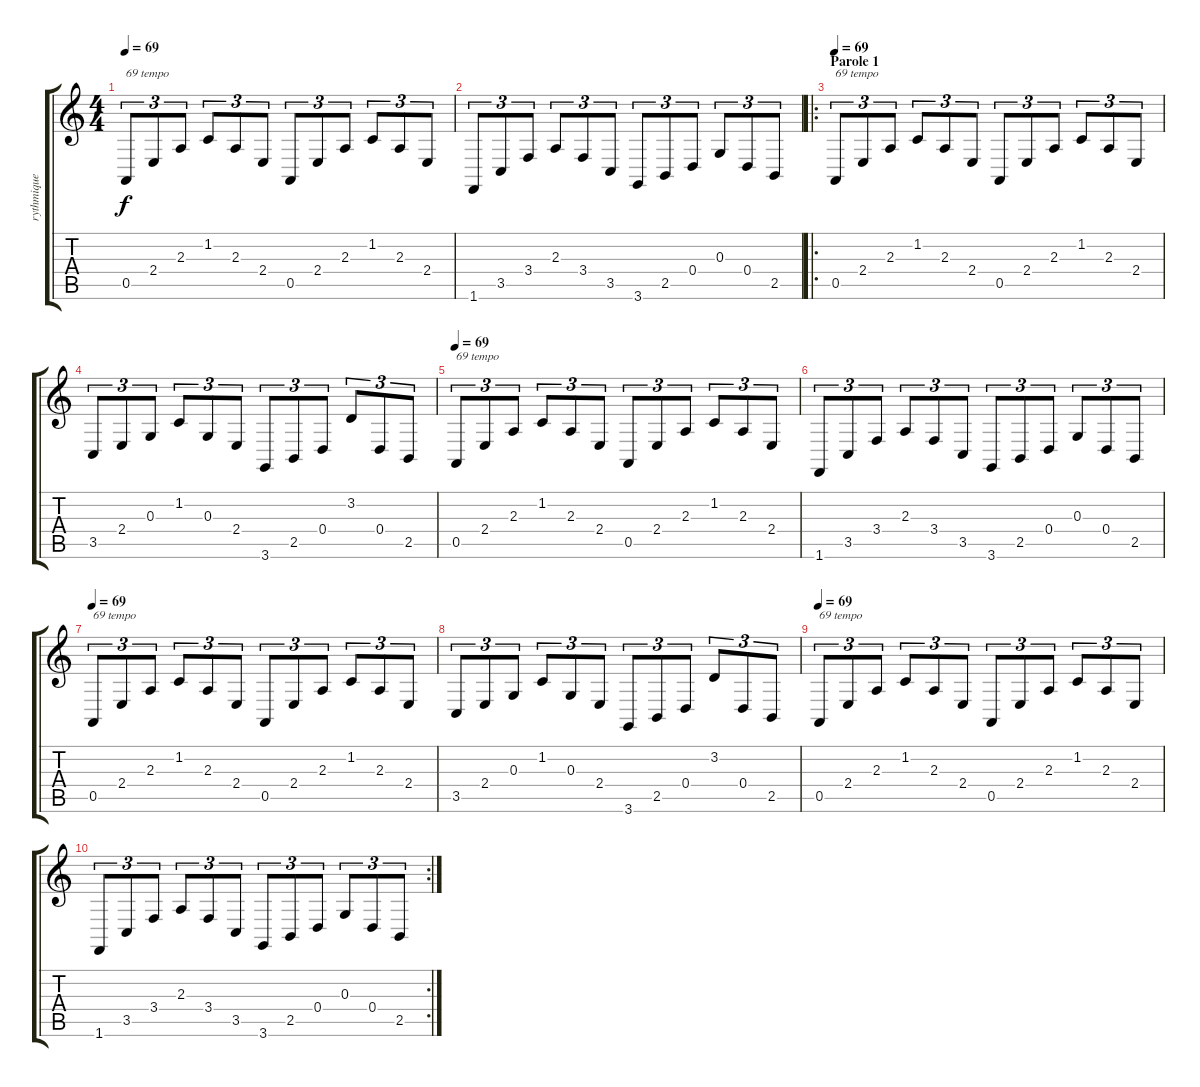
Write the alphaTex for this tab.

\track ("rythmique" "rythmique") {instrument electricgrandpiano}
\staff {score tabs}
\tuning (E4 B3 G3 D3 A2 E2) {hide}
\ts (4 4)
\tempo 69
\clef g2
\ks c
0.5.8{tu (3 2) txt "69 tempo" dy f} 2.4.8{tu (3 2)} 2.3.8{tu (3 2)} 1.2.8{tu (3 2)} 2.3.8{tu (3 2)} 2.4.8{tu (3 2)} 0.5.8{tu (3 2)} 2.4.8{tu (3 2)} 2.3.8{tu (3 2)} 1.2.8{tu (3 2)} 2.3.8{tu (3 2)} 2.4.8{tu (3 2)} |
1.6.8{tu (3 2)} 3.5.8{tu (3 2)} 3.4.8{tu (3 2)} 2.3.8{tu (3 2)} 3.4.8{tu (3 2)} 3.5.8{tu (3 2)} 3.6.8{tu (3 2)} 2.5.8{tu (3 2)} 0.4.8{tu (3 2)} 0.3.8{tu (3 2)} 0.4.8{tu (3 2)} 2.5.8{tu (3 2)} |
\ro
\section ("" "Parole 1")
\tempo 69
0.5.8{tu (3 2) txt "69 tempo"} 2.4.8{tu (3 2)} 2.3.8{tu (3 2)} 1.2.8{tu (3 2)} 2.3.8{tu (3 2)} 2.4.8{tu (3 2)} 0.5.8{tu (3 2)} 2.4.8{tu (3 2)} 2.3.8{tu (3 2)} 1.2.8{tu (3 2)} 2.3.8{tu (3 2)} 2.4.8{tu (3 2)} |
3.5.8{tu (3 2)} 2.4.8{tu (3 2)} 0.3.8{tu (3 2)} 1.2.8{tu (3 2)} 0.3.8{tu (3 2)} 2.4.8{tu (3 2)} 3.6.8{tu (3 2)} 2.5.8{tu (3 2)} 0.4.8{tu (3 2)} 3.2.8{tu (3 2)} 0.4.8{tu (3 2)} 2.5.8{tu (3 2)} |
\tempo 69
0.5.8{tu (3 2) txt "69 tempo"} 2.4.8{tu (3 2)} 2.3.8{tu (3 2)} 1.2.8{tu (3 2)} 2.3.8{tu (3 2)} 2.4.8{tu (3 2)} 0.5.8{tu (3 2)} 2.4.8{tu (3 2)} 2.3.8{tu (3 2)} 1.2.8{tu (3 2)} 2.3.8{tu (3 2)} 2.4.8{tu (3 2)} |
1.6.8{tu (3 2)} 3.5.8{tu (3 2)} 3.4.8{tu (3 2)} 2.3.8{tu (3 2)} 3.4.8{tu (3 2)} 3.5.8{tu (3 2)} 3.6.8{tu (3 2)} 2.5.8{tu (3 2)} 0.4.8{tu (3 2)} 0.3.8{tu (3 2)} 0.4.8{tu (3 2)} 2.5.8{tu (3 2)} |
\tempo 69
0.5.8{tu (3 2) txt "69 tempo"} 2.4.8{tu (3 2)} 2.3.8{tu (3 2)} 1.2.8{tu (3 2)} 2.3.8{tu (3 2)} 2.4.8{tu (3 2)} 0.5.8{tu (3 2)} 2.4.8{tu (3 2)} 2.3.8{tu (3 2)} 1.2.8{tu (3 2)} 2.3.8{tu (3 2)} 2.4.8{tu (3 2)} |
3.5.8{tu (3 2)} 2.4.8{tu (3 2)} 0.3.8{tu (3 2)} 1.2.8{tu (3 2)} 0.3.8{tu (3 2)} 2.4.8{tu (3 2)} 3.6.8{tu (3 2)} 2.5.8{tu (3 2)} 0.4.8{tu (3 2)} 3.2.8{tu (3 2)} 0.4.8{tu (3 2)} 2.5.8{tu (3 2)} |
\tempo 69
0.5.8{tu (3 2) txt "69 tempo"} 2.4.8{tu (3 2)} 2.3.8{tu (3 2)} 1.2.8{tu (3 2)} 2.3.8{tu (3 2)} 2.4.8{tu (3 2)} 0.5.8{tu (3 2)} 2.4.8{tu (3 2)} 2.3.8{tu (3 2)} 1.2.8{tu (3 2)} 2.3.8{tu (3 2)} 2.4.8{tu (3 2)} |
\rc 2
1.6.8{tu (3 2)} 3.5.8{tu (3 2)} 3.4.8{tu (3 2)} 2.3.8{tu (3 2)} 3.4.8{tu (3 2)} 3.5.8{tu (3 2)} 3.6.8{tu (3 2)} 2.5.8{tu (3 2)} 0.4.8{tu (3 2)} 0.3.8{tu (3 2)} 0.4.8{tu (3 2)} 2.5.8{tu (3 2)}
